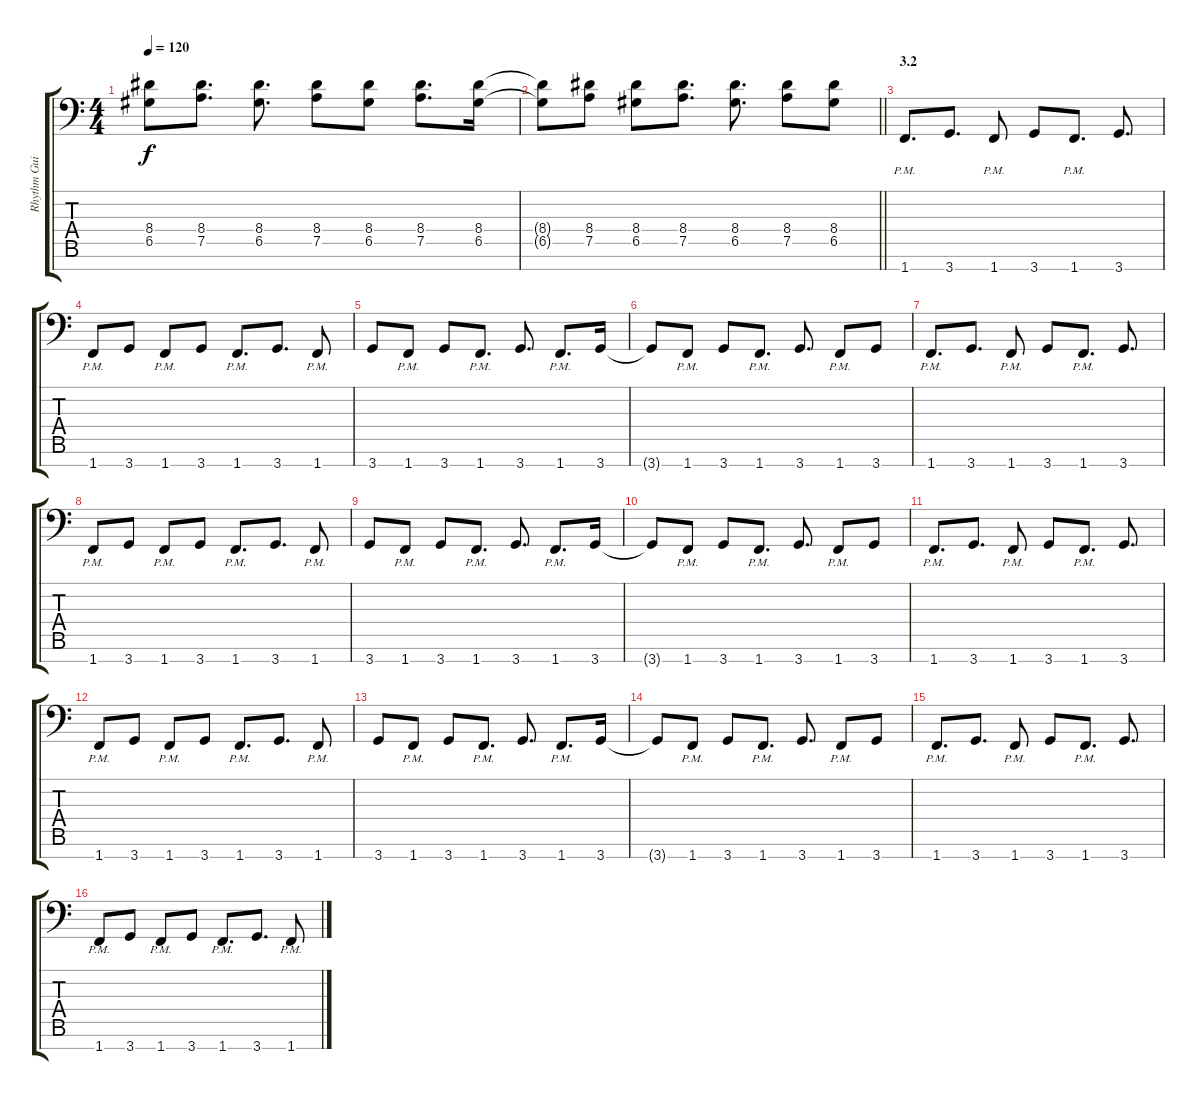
\track ("Rhythm Guitar" "Rhythm Gui") {instrument distortionguitar}
\staff {score tabs}
\tuning (A3 F3 C3 G2 D2 A1 E1) {hide}
\ts (4 4)
\tempo 120
\clef f4
\ks c
(8.4 6.5).8{dy f} (8.4 7.5).8{d} (8.4 6.5).8{d} (8.4 7.5).8 (8.4 6.5).8 (8.4 7.5).8{d} (8.4 6.5).16 |
\barLineRight lightlight
(8.4{t} 6.5{t}).8 (8.4 7.5).8 (8.4 6.5).8 (8.4 7.5).8{d} (8.4 6.5).8{d} (8.4 7.5).8 (8.4 6.5).8 |
\section ("" "3.2")
1.7{pm}.8{d} 3.7.8{d} 1.7{pm}.8 3.7.8 1.7{pm}.8{d} 3.7.8{d} |
1.7{pm}.8 3.7.8 1.7{pm}.8 3.7.8 1.7{pm}.8{d} 3.7.8{d} 1.7{pm}.8 |
3.7.8 1.7{pm}.8 3.7.8 1.7{pm}.8{d} 3.7.8{d} 1.7{pm}.8{d} 3.7.16 |
3.7{t}.8 1.7{pm}.8 3.7.8 1.7{pm}.8{d} 3.7.8{d} 1.7{pm}.8 3.7.8 |
1.7{pm}.8{d} 3.7.8{d} 1.7{pm}.8 3.7.8 1.7{pm}.8{d} 3.7.8{d} |
1.7{pm}.8 3.7.8 1.7{pm}.8 3.7.8 1.7{pm}.8{d} 3.7.8{d} 1.7{pm}.8 |
3.7.8 1.7{pm}.8 3.7.8 1.7{pm}.8{d} 3.7.8{d} 1.7{pm}.8{d} 3.7.16 |
3.7{t}.8 1.7{pm}.8 3.7.8 1.7{pm}.8{d} 3.7.8{d} 1.7{pm}.8 3.7.8 |
1.7{pm}.8{d} 3.7.8{d} 1.7{pm}.8 3.7.8 1.7{pm}.8{d} 3.7.8{d} |
1.7{pm}.8 3.7.8 1.7{pm}.8 3.7.8 1.7{pm}.8{d} 3.7.8{d} 1.7{pm}.8 |
3.7.8 1.7{pm}.8 3.7.8 1.7{pm}.8{d} 3.7.8{d} 1.7{pm}.8{d} 3.7.16 |
3.7{t}.8 1.7{pm}.8 3.7.8 1.7{pm}.8{d} 3.7.8{d} 1.7{pm}.8 3.7.8 |
1.7{pm}.8{d} 3.7.8{d} 1.7{pm}.8 3.7.8 1.7{pm}.8{d} 3.7.8{d} |
1.7{pm}.8 3.7.8 1.7{pm}.8 3.7.8 1.7{pm}.8{d} 3.7.8{d} 1.7{pm}.8
